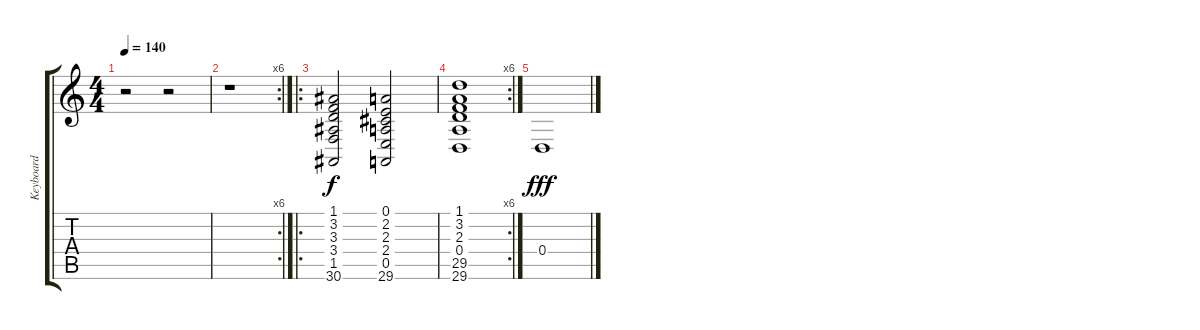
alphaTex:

\track ("Keyboard" "Keyboard") {instrument electricpiano1}
\staff {score tabs}
\tuning (E4 B3 G3 D3 A2 E2) {hide}
\ts (4 4)
\tempo 140
\clef g2
\ks c
r.2{dy f volume 7 instrument choiraahs} r.2 |
\rc 6
r.1 |
\ro
(1.1 3.2 3.3 3.4 1.5 30.6).2{volume 7 instrument choiraahs} (0.1 2.2 2.3 2.4 0.5 29.6).2 |
\rc 6
(1.1 3.2 2.3 0.4 29.5 29.6).1 |
0.4.1{dy fff}
